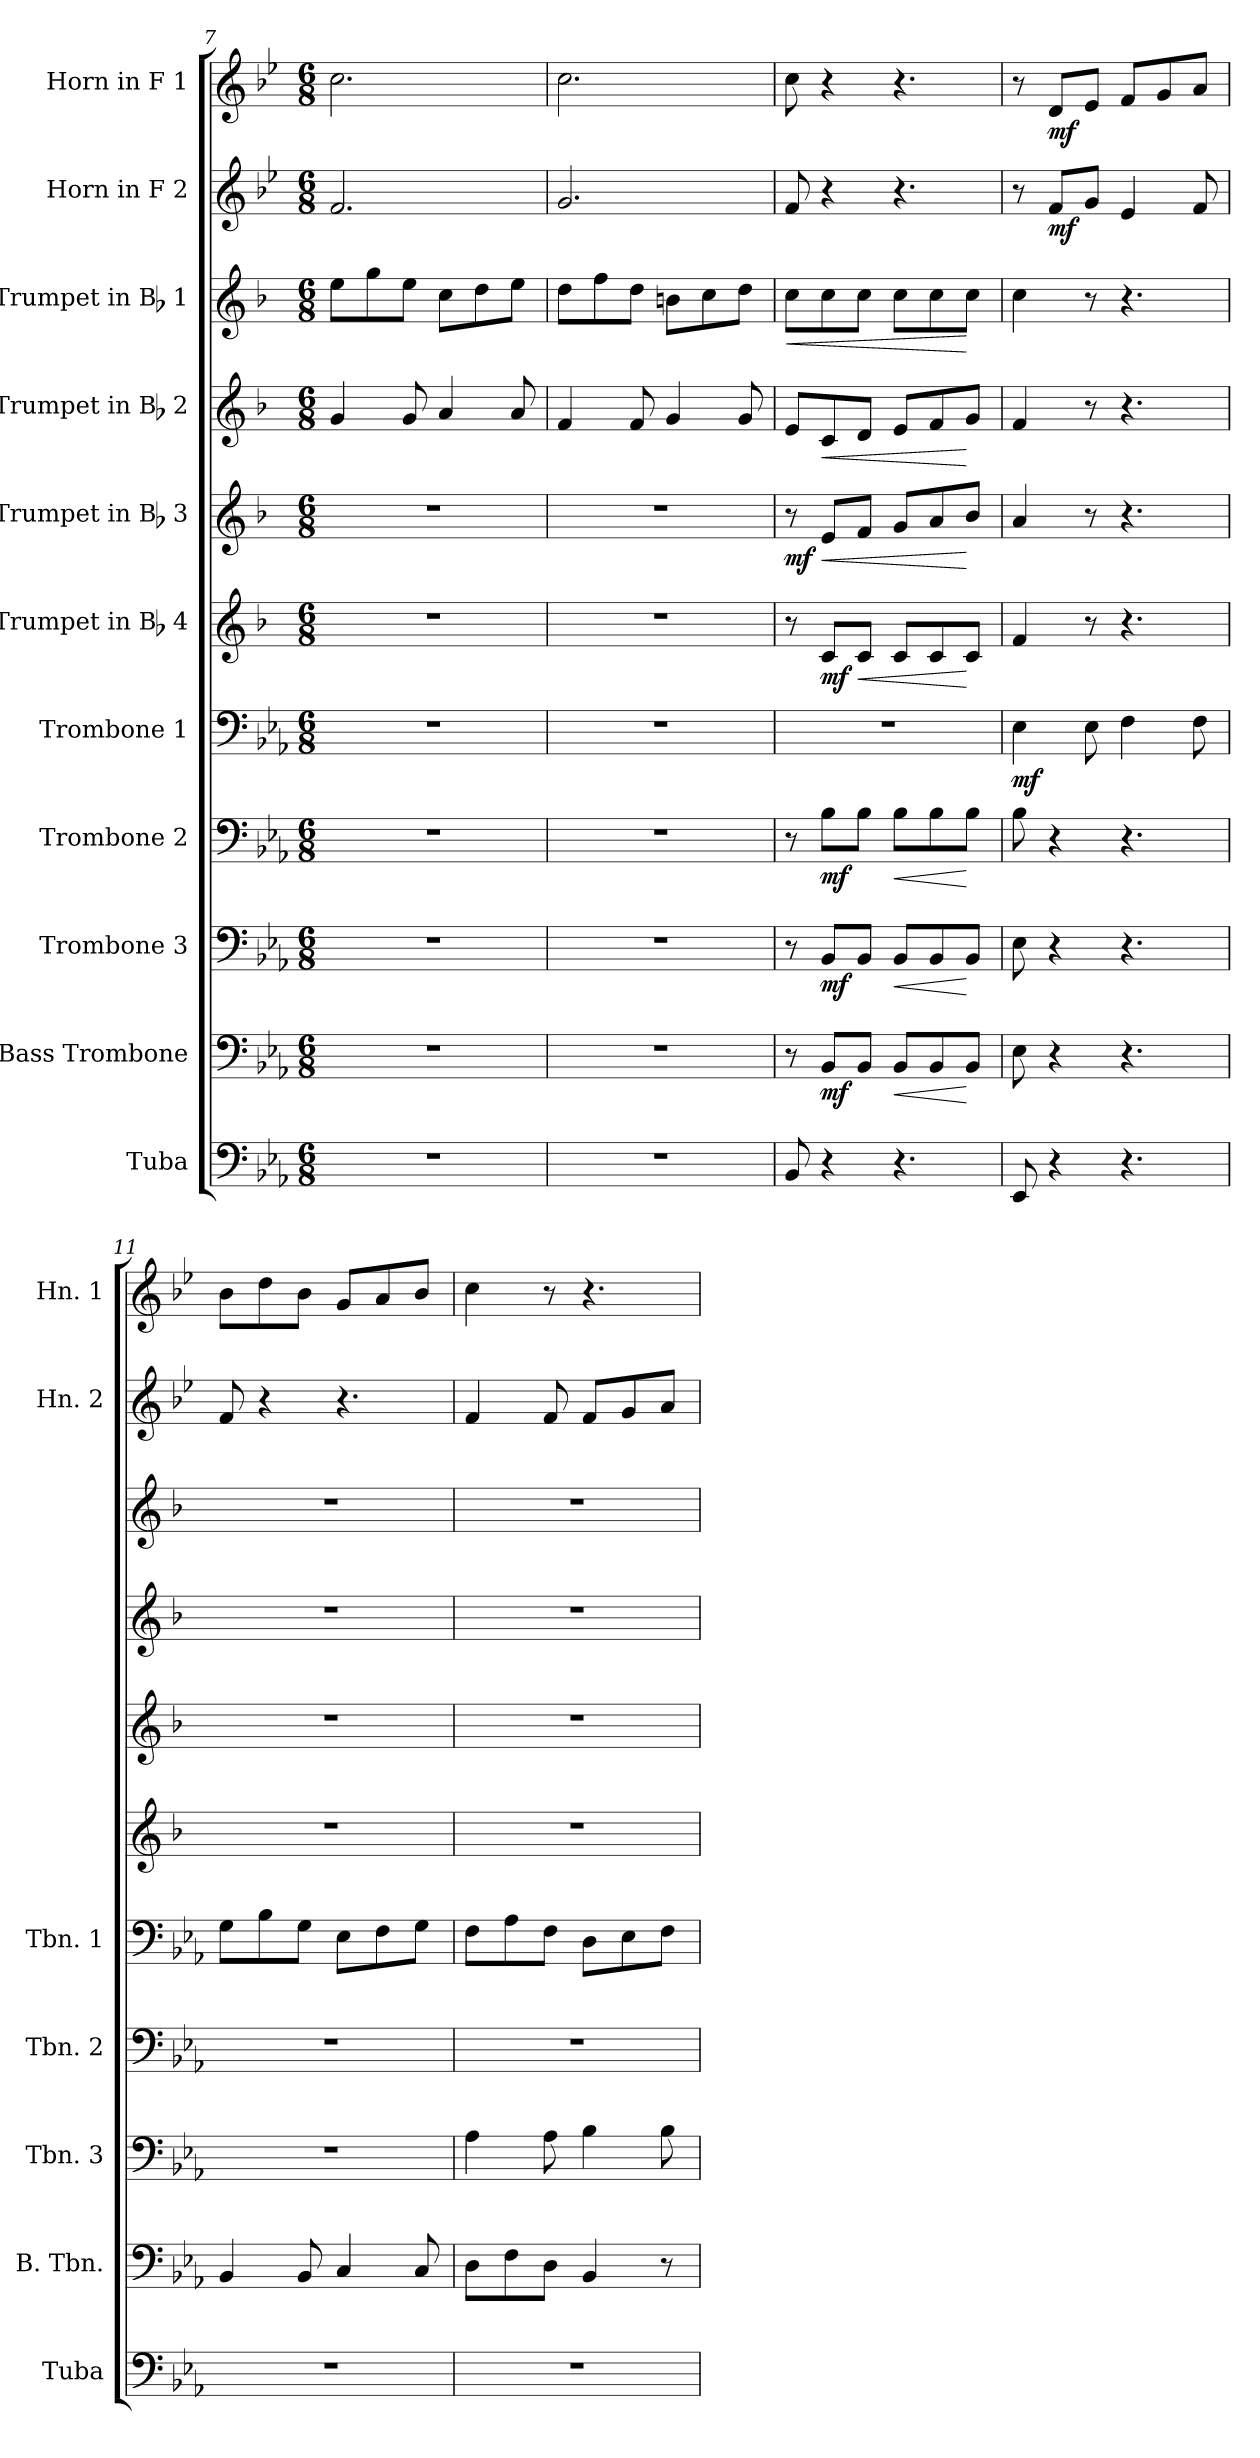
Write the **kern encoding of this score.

**kern	**kern	**dynam	**kern	**dynam	**kern	**dynam	**kern	**dynam	**kern	**dynam	**kern	**dynam	**kern	**dynam	**kern	**dynam	**kern	**dynam	**kern	**dynam
*part11	*part10	*part10	*part9	*part9	*part8	*part8	*part7	*part7	*part6	*part6	*part5	*part5	*part4	*part4	*part3	*part3	*part2	*part2	*part1	*part1
*staff11	*staff10	*staff10	*staff9	*staff9	*staff8	*staff8	*staff7	*staff7	*staff6	*staff6	*staff5	*staff5	*staff4	*staff4	*staff3	*staff3	*staff2	*staff2	*staff1	*staff1
*I"Tuba	*I"Bass Trombone	*	*I"Trombone 3	*	*I"Trombone 2	*	*I"Trombone 1	*	*I"Trumpet in Bb 4	*	*I"Trumpet in Bb 3	*	*I"Trumpet in Bb 2	*	*I"Trumpet in Bb 1	*	*I"Horn in F 2	*	*I"Horn in F 1	*
*I'Tuba	*I'B. Tbn.	*	*I'Tbn. 3	*	*I'Tbn. 2	*	*I'Tbn. 1	*	*	*	*	*	*	*	*	*	*I'Hn. 2	*	*I'Hn. 1	*
!!LO:PB:g=z
*clefF4	*clefF4	*	*clefF4	*	*clefF4	*	*clefF4	*	*clefG2	*	*clefG2	*	*clefG2	*	*clefG2	*	*clefG2	*	*clefG2	*
*	*	*	*	*	*	*	*	*	*ITrd1c2	*	*ITrd1c2	*	*ITrd1c2	*	*ITrd1c2	*	*ITrd4c7	*	*ITrd4c7	*
*k[b-e-a-]	*k[b-e-a-]	*	*k[b-e-a-]	*	*k[b-e-a-]	*	*k[b-e-a-]	*	*k[b-e-a-]	*	*k[b-e-a-]	*	*k[b-e-a-]	*	*k[b-e-a-]	*	*k[b-e-a-]	*	*k[b-e-a-]	*
*E-:	*E-:	*	*E-:	*	*E-:	*	*E-:	*	*E-:	*	*E-:	*	*E-:	*	*E-:	*	*E-:	*	*E-:	*
*M6/8	*M6/8	*	*M6/8	*	*M6/8	*	*M6/8	*	*M6/8	*	*M6/8	*	*M6/8	*	*M6/8	*	*M6/8	*	*M6/8	*
=7	=7	=7	=7	=7	=7	=7	=7	=7	=7	=7	=7	=7	=7	=7	=7	=7	=7	=7	=7	=7
2.r	2.r	.	2.r	.	2.r	.	2.r	.	2.r	.	2.r	.	4f/	.	8dd\L	.	2.B-/	.	2.f\	.
.	.	.	.	.	.	.	.	.	.	.	.	.	.	.	8ff\	.	.	.	.	.
.	.	.	.	.	.	.	.	.	.	.	.	.	8f/	.	8dd\J	.	.	.	.	.
.	.	.	.	.	.	.	.	.	.	.	.	.	4g/	.	8b-\L	.	.	.	.	.
.	.	.	.	.	.	.	.	.	.	.	.	.	.	.	8cc\	.	.	.	.	.
.	.	.	.	.	.	.	.	.	.	.	.	.	8g/	.	8dd\J	.	.	.	.	.
=8	=8	=8	=8	=8	=8	=8	=8	=8	=8	=8	=8	=8	=8	=8	=8	=8	=8	=8	=8	=8
2.r	2.r	.	2.r	.	2.r	.	2.r	.	2.r	.	2.r	.	4e-/	.	8cc\L	.	2.c/	.	2.f\	.
.	.	.	.	.	.	.	.	.	.	.	.	.	.	.	8ee-\	.	.	.	.	.
.	.	.	.	.	.	.	.	.	.	.	.	.	8e-/	.	8cc\J	.	.	.	.	.
.	.	.	.	.	.	.	.	.	.	.	.	.	4f/	.	8an\L	.	.	.	.	.
.	.	.	.	.	.	.	.	.	.	.	.	.	.	.	8b-\	.	.	.	.	.
.	.	.	.	.	.	.	.	.	.	.	.	.	8f/	.	8cc\J	.	.	.	.	.
=9	=9	=9	=9	=9	=9	=9	=9	=9	=9	=9	=9	=9	=9	=9	=9	=9	=9	=9	=9	=9
!	!	!	!	!	!	!	!	!	!	!	!	!LO:DY:b	!	!	!	!LO:HP:b	!	!	!	!
8BB-/	8r	.	8r	.	8r	.	2.r	.	8r	.	8r	mf	8d/L	.	8b-\L	<	8B-/	.	8f\	.
!	!	!LO:DY:b	!	!LO:DY:b	!	!LO:DY:b	!	!	!	!LO:DY:b	!	!LO:HP:b	!	!LO:HP:b	!	!	!	!	!	!
4r	8BB-/L	mf	8BB-/L	mf	8B-\L	mf	.	.	8B-/L	mf	8d/L	<	8B-/	<	8b-\	.	4r	.	4r	.
!	!	!	!	!	!	!	!	!	!	!LO:HP:b	!	!	!	!	!	!	!	!	!	!
.	8BB-/J	.	8BB-/J	.	8B-\J	.	.	.	8B-/J	<	8e-/J	.	8c/J	.	8b-\J	.	.	.	.	.
!	!	!LO:HP:b	!	!LO:HP:b	!	!LO:HP:b	!	!	!	!	!	!	!	!	!	!	!	!	!	!
4.r	8BB-/L	<	8BB-/L	<	8B-\L	<	.	.	8B-/L	.	8f/L	.	8d/L	.	8b-\L	.	4.r	.	4.r	.
.	8BB-/	.	8BB-/	.	8B-\	.	.	.	8B-/	.	8g/	.	8e-/	.	8b-\	.	.	.	.	.
.	8BB-/J	[	8BB-/J	[	8B-\J	[	.	.	8B-/J	[	8a-/J	[	8f/J	[	8b-\J	[	.	.	.	.
=10	=10	=10	=10	=10	=10	=10	=10	=10	=10	=10	=10	=10	=10	=10	=10	=10	=10	=10	=10	=10
!	!	!	!	!	!	!	!	!LO:DY:b	!	!	!	!	!	!	!	!	!	!	!	!
8EE-/	8E-\	.	8E-\	.	8B-\	.	4E-\	mf	4e-/	.	4g/	.	4e-/	.	4b-\	.	8r	.	8r	.
!	!	!	!	!	!	!	!	!	!	!	!	!	!	!	!	!	!	!LO:DY:b	!	!LO:DY:b
4r	4r	.	4r	.	4r	.	.	.	.	.	.	.	.	.	.	.	8B-/L	mf	8G/L	mf
.	.	.	.	.	.	.	8E-\	.	8r	.	8r	.	8r	.	8r	.	8c/J	.	8A-/J	.
4.r	4.r	.	4.r	.	4.r	.	4F\	.	4.r	.	4.r	.	4.r	.	4.r	.	4A-/	.	8B-/L	.
.	.	.	.	.	.	.	.	.	.	.	.	.	.	.	.	.	.	.	8c/	.
.	.	.	.	.	.	.	8F\	.	.	.	.	.	.	.	.	.	8B-/	.	8d/J	.
=11	=11	=11	=11	=11	=11	=11	=11	=11	=11	=11	=11	=11	=11	=11	=11	=11	=11	=11	=11	=11
2.r	4BB-/	.	2.r	.	2.r	.	8G\L	.	2.r	.	2.r	.	2.r	.	2.r	.	8B-/	.	8e-\L	.
.	.	.	.	.	.	.	8B-\	.	.	.	.	.	.	.	.	.	4r	.	8g\	.
.	8BB-/	.	.	.	.	.	8G\J	.	.	.	.	.	.	.	.	.	.	.	8e-\J	.
.	4C/	.	.	.	.	.	8E-\L	.	.	.	.	.	.	.	.	.	4.r	.	8c/L	.
.	.	.	.	.	.	.	8F\	.	.	.	.	.	.	.	.	.	.	.	8d/	.
.	8C/	.	.	.	.	.	8G\J	.	.	.	.	.	.	.	.	.	.	.	8e-/J	.
=12	=12	=12	=12	=12	=12	=12	=12	=12	=12	=12	=12	=12	=12	=12	=12	=12	=12	=12	=12	=12
2.r	8D\L	.	4A-\	.	2.r	.	8F\L	.	2.r	.	2.r	.	2.r	.	2.r	.	4B-/	.	4f\	.
.	8F\	.	.	.	.	.	8A-\	.	.	.	.	.	.	.	.	.	.	.	.	.
.	8D\J	.	8A-\	.	.	.	8F\J	.	.	.	.	.	.	.	.	.	8B-/	.	8r	.
.	4BB-/	.	4B-\	.	.	.	8D\L	.	.	.	.	.	.	.	.	.	8B-/L	.	4.r	.
.	.	.	.	.	.	.	8E-\	.	.	.	.	.	.	.	.	.	8c/	.	.	.
.	8r	.	8B-\	.	.	.	8F\J	.	.	.	.	.	.	.	.	.	8d/J	.	.	.
=	=	=	=	=	=	=	=	=	=	=	=	=	=	=	=	=	=	=	=	=
*-	*-	*-	*-	*-	*-	*-	*-	*-	*-	*-	*-	*-	*-	*-	*-	*-	*-	*-	*-	*-
